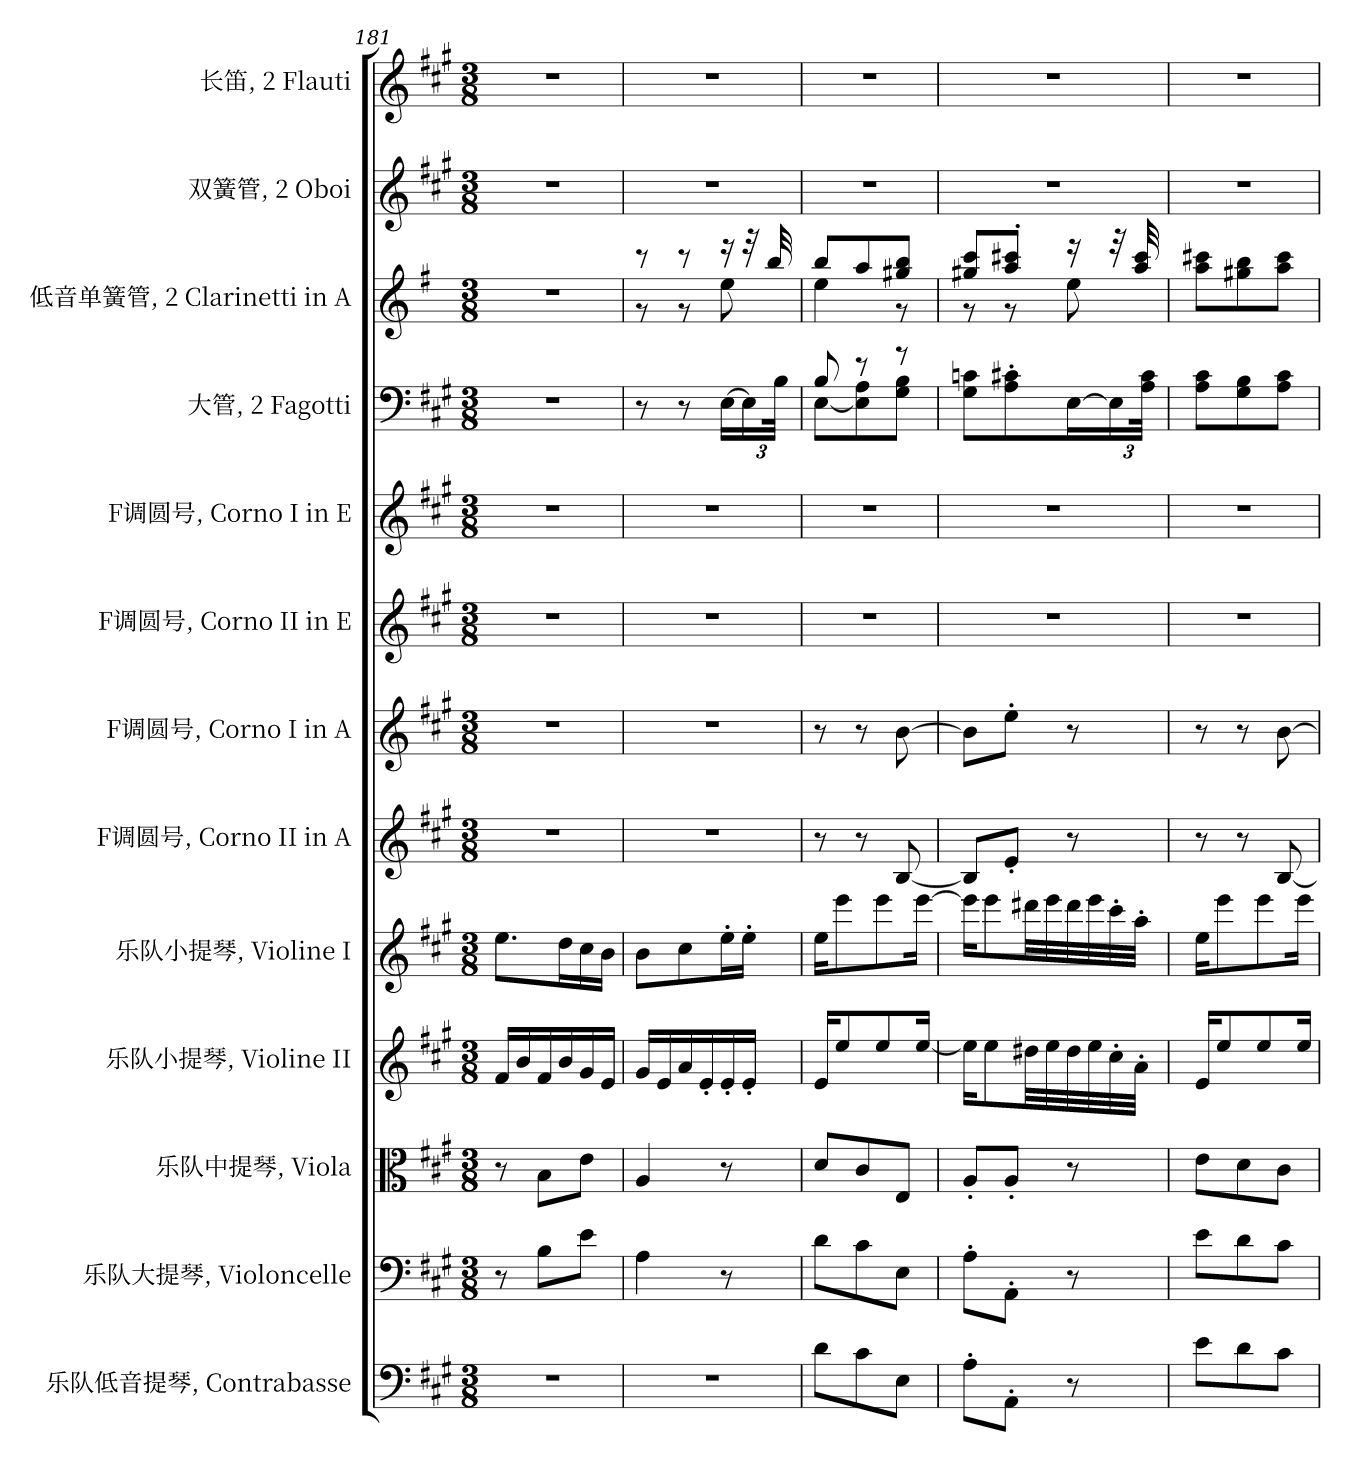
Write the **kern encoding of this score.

**kern	**kern	**kern	**kern	**kern	**kern	**kern	**kern	**kern	**kern	**kern	**kern	**kern
*part13	*part12	*part11	*part10	*part9	*part8	*part7	*part6	*part5	*part4	*part3	*part2	*part1
*staff13	*staff12	*staff11	*staff10	*staff9	*staff8	*staff7	*staff6	*staff5	*staff4	*staff3	*staff2	*staff1
*I"乐队低音提琴, Contrabasse	*I"乐队大提琴, Violoncelle	*I"乐队中提琴, Viola	*I"乐队小提琴, Violine II	*I"乐队小提琴, Violine I	*I"F调圆号, Corno II in A	*I"F调圆号, Corno I in A	*I"F调圆号, Corno II in E	*I"F调圆号, Corno I in E	*I"大管, 2 Fagotti	*I"低音单簧管, 2 Clarinetti in A	*I"双簧管, 2 Oboi	*I"长笛, 2 Flauti
*I'Cbs.	*	*	*	*	*	*	*	*	*	*	*I'Ob.	*I'Fl.
*clefF4	*clefF4	*clefC3	*clefG2	*clefG2	*clefG2	*clefG2	*clefG2	*clefG2	*clefF4	*clefG2	*clefG2	*clefG2
*ITrd7c12	*	*	*	*	*ITrd4c7	*ITrd4c7	*ITrd4c7	*ITrd4c7	*	*ITrd8c14	*	*
*k[f#c#g#]	*k[f#c#g#]	*k[f#c#g#]	*k[f#c#g#]	*k[f#c#g#]	*k[f#c#]	*k[f#c#]	*k[f#c#]	*k[f#c#]	*k[f#c#g#]	*k[f#]	*k[f#c#g#]	*k[f#c#g#]
*M3/8	*M3/8	*M3/8	*M3/8	*M3/8	*M3/8	*M3/8	*M3/8	*M3/8	*M3/8	*M3/8	*M3/8	*M3/8
*MM38	*MM38	*MM38	*MM38	*MM38	*MM38	*MM38	*MM38	*MM38	*MM38	*MM38	*MM38	*MM38
=181	=181	=181	=181	=181	=181	=181	=181	=181	=181	=181	=181	=181
4.r	8r	8r	16f#/LL	8.ee\L	4.r	4.r	4.r	4.r	4.r	4.r	4.r	4.r
.	.	.	16b/	.	.	.	.	.	.	.	.	.
.	8B\L	8B\L	16f#/	.	.	.	.	.	.	.	.	.
.	.	.	16b/	16dd\L	.	.	.	.	.	.	.	.
.	8e\J	8e\J	16g#/	16cc#\	.	.	.	.	.	.	.	.
.	.	.	16e/JJ	16b\JJ	.	.	.	.	.	.	.	.
=182	=182	=182	=182	=182	=182	=182	=182	=182	=182	=182	=182	=182
*	*	*	*	*	*	*	*	*	*	*	*	*MM38
*	*	*	*	*	*	*	*	*	*	*^	*	*
4.r	4A\	4A/	16g#/LL	8b\L	4.r	4.r	4.r	4.r	8r	8r	8r	4.r	4.r
.	.	.	16e/	.	.	.	.	.	.	.	.	.	.
.	.	.	16a/	8cc#\	.	.	.	.	8r	8r	8r	.	.
.	.	.	16e'/	.	.	.	.	.	.	.	.	.	.
.	8r	8r	16e'/	16ee'\L	.	.	.	.	[16E\LL	16r	8e\	.	.
*	*	*	*	*	*	*	*	*	*Xbrackettup	*	*	*	*
.	.	.	16e'/JJ	16ee'\JJ	.	.	.	.	24E\]	32r	.	.	.
.	.	.	.	.	.	.	.	.	.	32b/	.	.	.
.	.	.	.	.	.	.	.	.	48B\JJk	.	.	.	.
=183	=183	=183	=183	=183	=183	=183	=183	=183	=183	=183	=183	=183	=183
*	*	*	*	*	*	*	*	*	*	*	*	*	*MM38
*	*	*	*	*	*	*	*	*	*^	*	*	*	*
8D\L	8d\L	8d/L	16e/KL	16ee\KL	8r	8r	4.r	4.r	8B/	[8E\L	8b/L	4e\	4.r	4.r
.	.	.	8ee/	8eee\	.	.	.	.	.	.	.	.	.	.
8C#\	8c#\	8c#/	.	.	8r	8r	.	.	8r	8E\] 8A\	8a/	.	.	.
.	.	.	8ee/	8eee\	.	.	.	.	.	.	.	.	.	.
8EE\J	8E\J	8E/J	.	.	[8E/	[8e\	.	.	8r	8G#\ 8B\J	8g#X/ 8b/J	8r	.	.
.	.	.	[16ee/Jk	[16eee\Jk	.	.	.	.	.	.	.	.	.	.
*	*	*	*	*	*	*	*	*	*v	*v	*	*	*	*
=184	=184	=184	=184	=184	=184	=184	=184	=184	=184	=184	=184	=184	=184
*	*	*	*	*	*	*	*	*	*	*	*	*	*MM38
8AA'\L	8A'\L	8A'/L	16ee\KL]	16eee\KL]	8E/L]	8e\L]	4.r	4.r	8G#\ 8cn\L	8g#X/ 8cc/L	8r	4.r	4.r
.	.	.	8ee\	8eee\	.	.	.	.	.	.	.	.	.
8AAA'\J	8AA'\J	8A'/J	.	.	8A'/J	8a'\J	.	.	8A\' 8c#X\'	8a/' 8cc#X/'J	8r	.	.
.	.	.	32dd#X\LL	32ddd#X\LL	.	.	.	.	.	.	.	.	.
.	.	.	32ee\	32eee\	.	.	.	.	.	.	.	.	.
8r	8r	8r	32dd#\	32ddd#\	8r	8r	.	.	[16E\L	16r	8e\	.	.
.	.	.	32ee\	32eee\	.	.	.	.	.	.	.	.	.
.	.	.	32cc#'\	32ccc#'\	.	.	.	.	24E\]	32r	.	.	.
.	.	.	32a'\JJJ	32aa'\JJJ	.	.	.	.	.	32a/ 32cc#/	.	.	.
.	.	.	.	.	.	.	.	.	48A\ 48c#\JJk	.	.	.	.
*	*	*	*	*	*	*	*	*	*	*v	*v	*	*
!!LO:PB:g=z
=185	=185	=185	=185	=185	=185	=185	=185	=185	=185	=185	=185	=185
*	*	*	*	*	*	*	*	*	*	*	*	*MM38
8E\L	8e\L	8e\L	16e/KL	16ee\KL	8r	8r	4.r	4.r	8A\ 8c#\L	8a\ 8cc#X\L	4.r	4.r
.	.	.	8ee/	8eee\	.	.	.	.	.	.	.	.
8D\	8d\	8d\	.	.	8r	8r	.	.	8G#\ 8B\	8g#X\ 8b\	.	.
.	.	.	8ee/	8eee\	.	.	.	.	.	.	.	.
8C#\J	8c#\J	8c#\J	.	.	[8E/	[8e\	.	.	8A\ 8c#\J	8a\ 8cc#\J	.	.
.	.	.	16ee/Jk	16eee\Jk	.	.	.	.	.	.	.	.
=	=	=	=	=	=	=	=	=	=	=	=	=
*-	*-	*-	*-	*-	*-	*-	*-	*-	*-	*-	*-	*-
